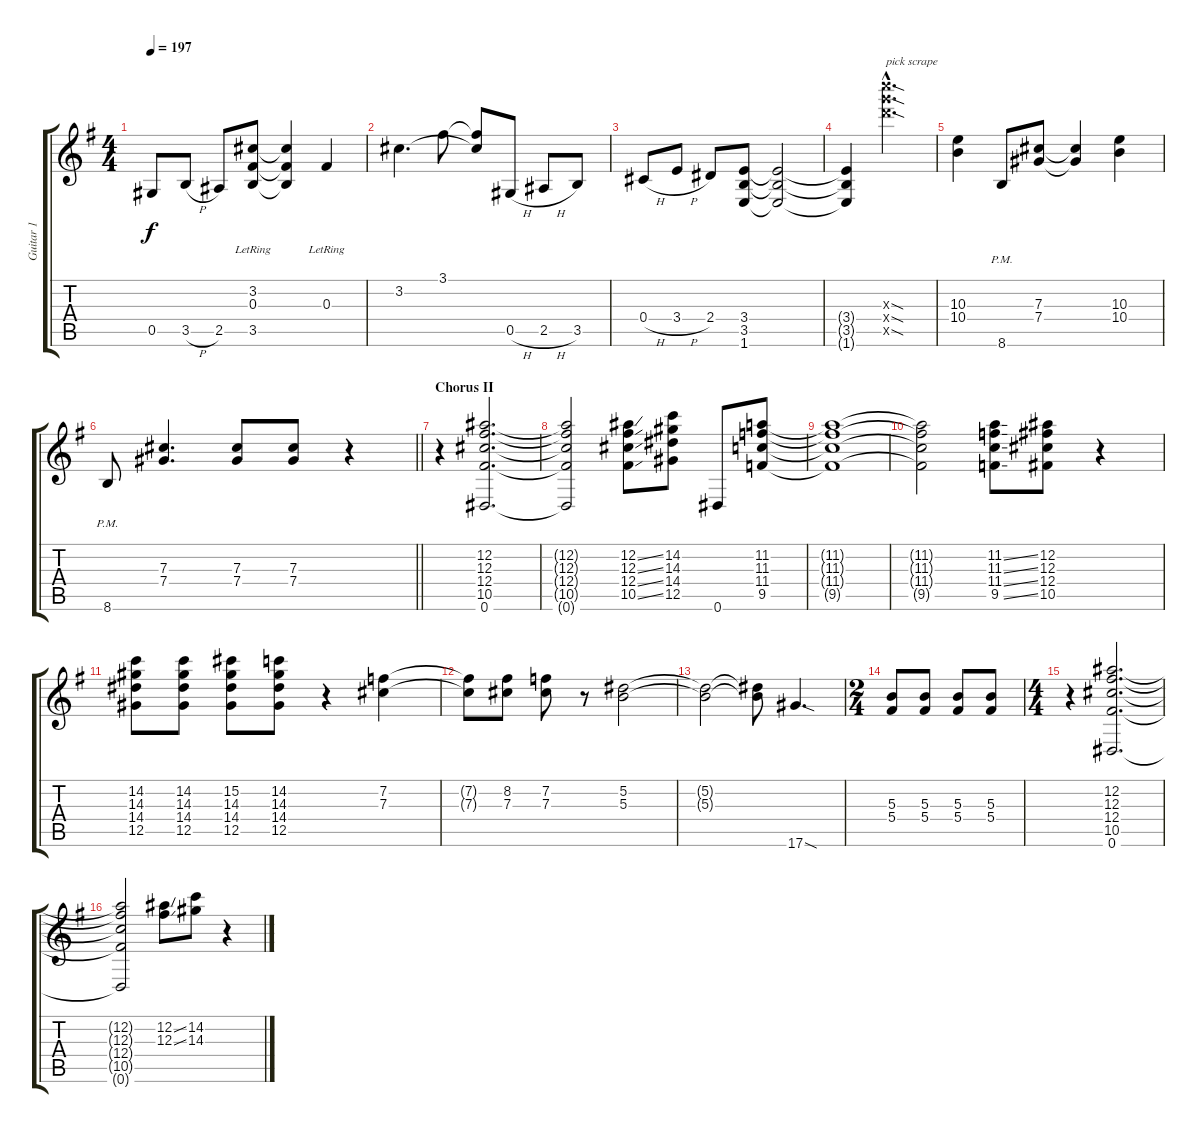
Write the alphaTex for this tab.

\track ("Guitar 1" "Guitar 1") {instrument distortionguitar}
\staff {score tabs}
\tuning (Eb4 Bb3 Gb3 Db3 Ab2 Eb2) {hide}
\ts (4 4)
\tempo 197
\clef g2
\ks g
0.5.8{dy f} 3.5{h}.8 2.5.8 (3.2{lr} 0.3 3.5{lr}).8 (3.2{t} 0.3{t} 3.5{t}).4 0.3{lr}.4 |
3.2.4{d} 3.1.8 (3.1{t} 3.2{t}).8 0.5{h}.8 2.5{h}.8 3.5.8 |
0.4{h}.8 3.4{h}.8 2.4.8 (3.4 3.5 1.6).8 (3.4{t} 3.5{t} 1.6{t}).2 |
(3.4{t} 3.5{t} 1.6{t}).4 (30.3{sod hac x} 30.4{sod hac x} 30.5{sod hac x}).2{d txt "pick scrape"} |
(10.3 10.4).4 8.6{pm}.8 (7.3 7.4).8 (7.3{t} 7.4{t}).4 (10.3 10.4).4 |
\barLineRight lightlight
8.6{pm}.8 (7.3 7.4).4{d} (7.3 7.4).8 (7.3 7.4).8 r.4 |
\section ("" "Chorus II")
r.4 (12.2 12.3 12.4 10.5 0.6).2{d} |
(12.2{t} 12.3{t} 12.4{t} 10.5{t} 0.6{t}).2 (12.2{ss} 12.3{ss} 12.4{ss} 10.5{ss}).8 (14.2 14.3 14.4 12.5).8 0.6.8 (11.2 11.3 11.4 9.5).8 |
(11.2{t} 11.3{t} 11.4{t} 9.5{t}).1 |
(11.2{t} 11.3{t} 11.4{t} 9.5{t}).2 (11.2{ss} 11.3{ss} 11.4{ss} 9.5{ss}).8 (12.2 12.3 12.4 10.5).8 r.4 |
(14.2 14.3 14.4 12.5).8 (14.2 14.3 14.4 12.5).8 (15.2 14.3 14.4 12.5).8 (14.2 14.3 14.4 12.5).8 r.4 (7.2 7.3).4 |
(7.2{t} 7.3{t}).8 (8.2 7.3).8 (7.2 7.3).8 r.8 (5.2 5.3).2 |
(5.2{t} 5.3{t}).2 (5.2{t} 5.3{t}).8 17.6{sod}.4{d} |
\ts (2 4)
(5.3 5.4).8 (5.3 5.4).8 (5.3 5.4).8 (5.3 5.4).8 |
\ts (4 4)
r.4 (12.2 12.3 12.4 10.5 0.6).2{d} |
(12.2{t} 12.3{t} 12.4{t} 10.5{t} 0.6{t}).2 (12.2{ss} 12.3{ss}).8 (14.2 14.3).8 r.4
